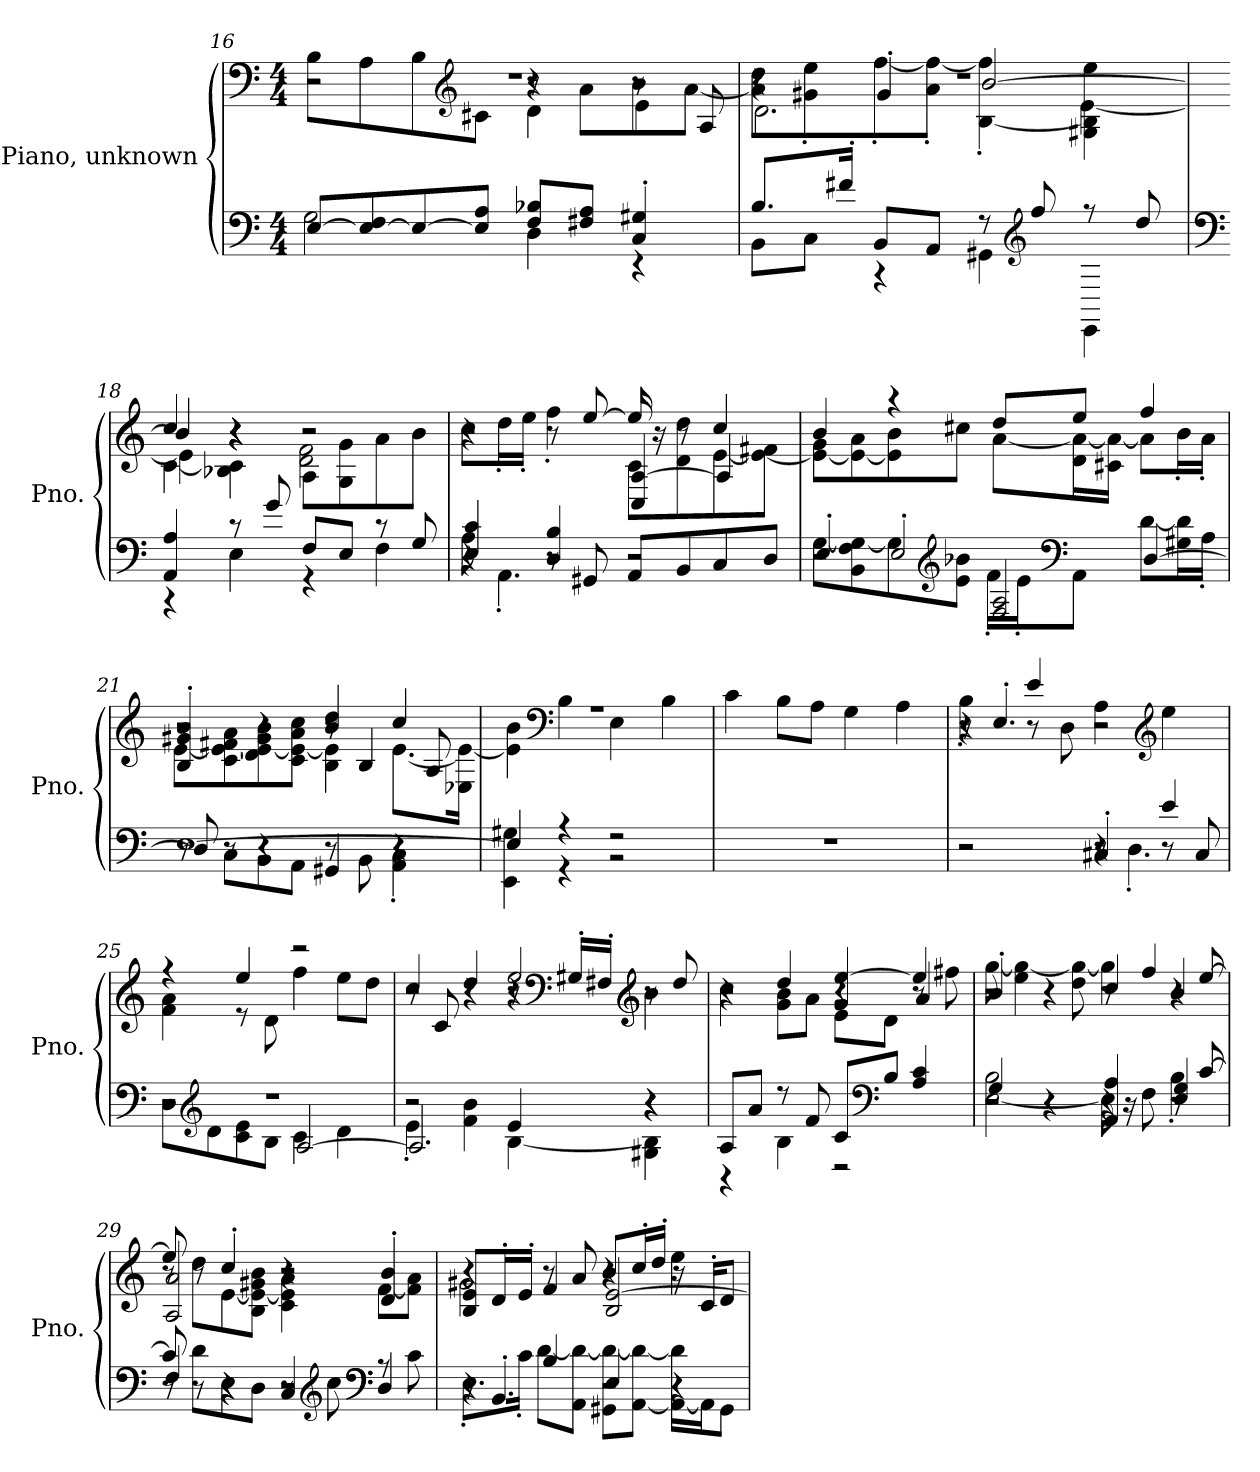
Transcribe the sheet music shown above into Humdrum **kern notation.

**kern	**kern
*part1	*part1
*staff2	*staff1
*I"Piano, unknown	*
*I'Pno.	*
*clefF4	*clefF4
*k[]	*k[]
*M4/4	*M4/4
=16	=16
*^	*^
*	*	*	*^
*	*	*	*	*^
[8E/L	2G\	1r	8B\L	2r	2r
8E/_ 8F/	.	.	8A\	.	.
8E/_	.	.	8B\	.	.
*	*	*clefG2	*	*	*
8E/] 8A/J	.	.	8c#X\J	.	.
8F/ 8B-X/L	4D\	.	8r	4r	4d\
8F#X/ 8A/J	.	.	8a\L	.	.
4C/' 4G#X/'	4r	.	8b\	8r	4e\
.	.	.	[8a\J	8A/	.
!!LO:LB:g=z	!!	!!	!!
=17	=17	=17	=17	=17	=17
8.B/L	8BB\L	1r	8a\] 8dd\L	4r	2.d\
.	8C\J	.	8g#X\' 8ee\'	.	.
16f#X'/Jk	.	.	.	.	.
8BB/L	4r	.	[8ff'\	4g#'/	.
8AA/J	.	.	8a\' 8ff\_'J	.	.
8r	4GG#X\	.	[4B\' 4ff\]'	[2b/	.
*clefG2	*	*	*	*	*
8ff/	.	.	.	.	.
8r	4EE\	.	4G#X\ 4B\] 4ee\	.	[4e\
8dd/	.	.	.	.	.
=18	=18	=18	=18	=18	=18
*clefF4	*	*	*	*	*
4AA/ 4A/	4r	4cc/	[4c\	4b/]	4e\]
8r	4E\	4r	4B-X\ 4c\]	4r	4r
8g/	.	.	.	.	.
8F/L	4r	2r	8A\L	2r	2d\ 2f\
8E/J	.	.	8G\ 8g\	.	.
8r	4F\	.	8a\	.	.
8G/	.	.	8b\J	.	.
*	*	*	*	*v	*v
=19	=19	=19	=19	=19
*	*^	*	*	*
4r	8A\	4E/ 4c/	4r	8cc\L	2r
.	4.AA'\	.	.	16dd'\L	.
.	.	.	.	16ee'\JJ	.
4D/ 4B/	.	8r	8r	4ff'\	.
.	.	8GG#X/	[8ee/	.	.
2r	2r	8AA/L	16ee/]	8c\L	4C/ [4A/
.	.	.	16r	.	.
.	.	8BB/	8r	8d\ 8dd\	.
.	.	8C/	4cc/	[8e\	4A/]
.	.	8D/J	.	8e\_ 8f#X\J	.
*	*	*	*	*v	*v
!!LO:PB:g=z
=20	=20	=20	=20	=20
2r	[8G\L	4E'/	4b/	8e\_ 8g\L
.	8BB\ 8F\ 8G\_	.	.	8e\_ 8a\
.	8G\]	2E'/	4r	8e\] 8b\
*clefG2	*	*	*	*
.	8e\ 8b-X\J	.	.	8cc#X\J
2F/ 2A/	16f'\LL	.	8dd/L	[8a\L
.	16e'\J	.	.	.
*clefF4	*	*	*	*
.	8AA\J	.	8ee/J	16d\ 16a\_L
.	.	.	.	16c#X\ 16a\_JJ
.	[8d\L	[4D/	4ff/	8a\L]
.	16G#X\ 16d\]L	.	.	16b'\L
.	16A'\JJ	.	.	16a'\JJ
=21	=21	=21	=21	=21
*	*	*	*	*^
[1E	8r	8D/]	4B/' 4g#X/' 4b/'	[8e\L	2r
.	8C\L	8r	.	8c\ 8e\_ 8f#X\ 8a\	.
.	8BB\	4r	4r	8d\ 8e\_ 8g#\ 8b\	.
.	8AA\J	.	.	8c\ 8e\_ 8a\ 8cc\J	.
.	8r	4GG#X/	4b/ 4dd/	4B\ 4e\]	8r
.	8BB\	.	.	.	4B/
.	4AA\' 4C\'	4r	4cc/	[8.e\L	.
.	.	.	.	.	8A/
.	.	.	.	16E-X\ 16e\_Jk	.
*	*v	*v	*	*	*
*	*	*	*v	*v
=22	=22	=22	=22
4E/]	4EE\ 4G#X\	1r	4e\] 4b\
*	*	*clefF4	*
4r	4r	.	4B\
2r	2r	.	4E\
.	.	.	4B\
*v	*v	*	*
*	*v	*v
!!LO:LB:g=z
=23	=23
1r	4c\
.	8B\L
.	8A\J
.	4G\
.	4A\
=24	=24
*^	*^
*	*^	*	*^
2r	2r	2r	4r	4B'\	8r
.	.	.	.	.	4.E'/
.	.	.	4e/	8r	.
.	.	.	.	8D\	.
4r	8r	4C#X'/	2r	4A\	2r
.	4.D'\	.	.	.	.
*	*	*	*clefG2	*	*
4e/	.	8r	.	4ee\	.
.	.	8C#/	.	.	.
*	*	*	*	*v	*v
=25	=25	=25	=25	=25
1r	8D\L	2r	4r	4f\ 4a\
*clefG2	*	*	*	*
.	8d\	.	.	.
.	8c\ 8e\	.	4ee/	8r
.	8B\J	.	.	8d\
.	4c\	[2A/	2r	4ff\
.	4d\	.	.	8ee\L
.	.	.	.	8dd\J
=26	=26	=26	=26	=26
*	*	*	*	*^
2r	4e'\	2.A/]	4cc/	2r	8r
.	.	.	.	.	8c/
.	4f\ 4b\	.	4r	.	4dd/
4e/	[4B\	.	2ee/	4r	8r
*	*	*	*clefF4	*	*
.	.	.	.	.	16G#X'/LL
.	.	.	.	.	16F#X'/JJ
*	*	*	*clefG2	*	*
4r	4G#X\ 4B\]	4r	.	4b\	8r
.	.	.	.	.	8dd/
*	*v	*v	*	*	*
!!LO:LB:g=z	!!	!!
=27	=27	=27	=27	=27
8A/L	4r	4r	4cc\	2r
8a/J	.	.	.	.
8r	4B\	4dd/	8g\ 8b\L	.
8f/	.	.	8a\J	.
8c/L	2r	4g/ [4ee/	8e\L	4r
*clefF4	*	*	*	*
8B/J	.	.	8d\J	.
4A/ 4c/	.	4ee/]	8r	4a/
.	.	.	8ff#X\	.
=28	=28	=28	=28	=28
*	*^	*	*	*
2r	[2E\ 2B\	4G/	2r	[8gg\	4b'/
.	.	.	.	4ee\ 4gg\_	.
.	.	4r	.	.	4r
.	.	.	.	8dd\ 8gg\_	.
4r	16E\]	4AA/ 4A/	8r	4gg\]	4cc/
.	16r	.	.	.	.
.	8F\	.	4ff/	.	.
8r	4B'\	4E/ 4G/	.	4r	4b/
[8c/	.	.	[8ee/	.	.
=29	=29	=29	=29	=29	=29
8c/]	8r	4F/	8ee/]	8r	2A/ 2a/
8r	8d\L	.	8r	8dd\L	.
4r	8E\	4r	4cc'/	[8e\	.
.	8D\J	.	.	8B\ 8e\_ 8g#X\ 8b\J	.
2r	8r	4C/	2r	4c\ 4e\] 4a\	4r
*clefG2	*	*	*	*	*
.	8cc\	.	.	.	.
*clefF4	*	*	*	*	*
.	8r	4D/	.	[8f\L	4d/' 4b/'
.	8c\	.	.	8f\] 8a\J	.
!!LO:LB:g=z	!!	!!
=30	=30	=30	=30	=30	=30
4r	8.E'\L	8r	8B/ 8e/L	2g#X\	4r
.	.	4.BB'/	16d'/L	.	.
.	16c'\Jk	.	16e'/JJ	.	.
4B/	[8d\L	.	8r	.	4f/
.	8AA\ 8d\_J	.	8a/	.	.
2r	8GG#X\ 8d\_L	4E/	8b/L	4r	2B/ [2e/
.	[8AA\ 8d\_J	.	16cc'/L	.	.
.	.	.	16dd'/JJ	.	.
.	16AA\_ 16d\]LL	4r	16r	4ee\	.
.	16AA\J]	.	16c'/KL	.	.
.	8GG#\J	.	8d/J	.	.
*v	*v	*v	*	*	*
*	*v	*v	*v
=	=
*-	*-
